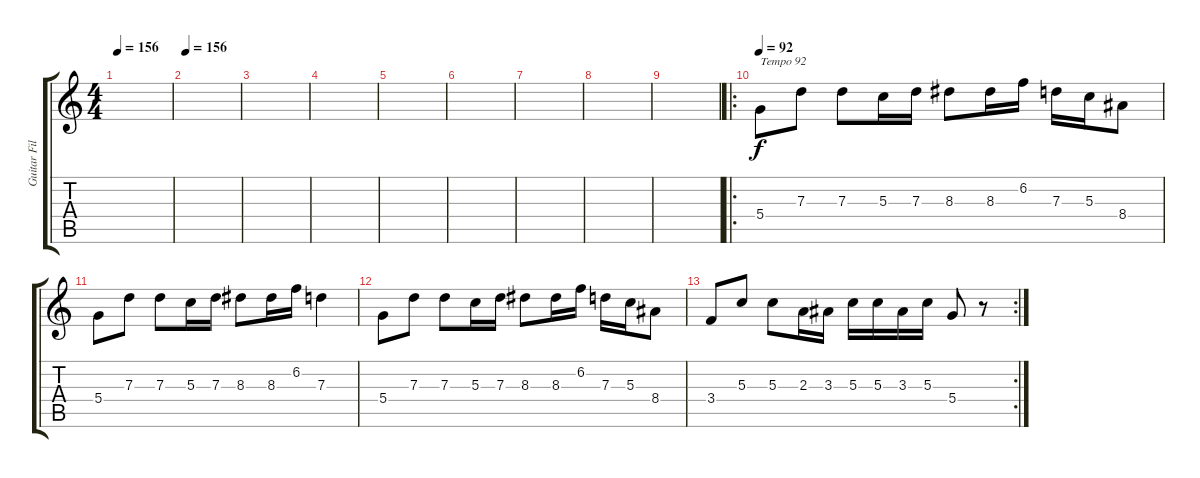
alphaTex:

\track ("Guitar Fills 2" "Guitar Fil") {instrument distortionguitar}
\staff {score tabs}
\tuning (E4 B3 G3 D3 A2 E2) {hide}
\ts (4 4)
\tempo 156
\clef g2
\ks c
|
\tempo 156
|
|
|
|
|
|
|
|
\ro
\tempo 92
5.4.8{txt "Tempo 92"} 7.3.8 7.3.8 5.3.16 7.3.16 8.3.8 8.3.16 6.2.16 7.3.16 5.3.16 8.4.8 |
5.4.8 7.3.8 7.3.8 5.3.16 7.3.16 8.3.8 8.3.16 6.2.16 7.3.4 |
5.4.8 7.3.8 7.3.8 5.3.16 7.3.16 8.3.8 8.3.16 6.2.16 7.3.16 5.3.16 8.4.8 |
\rc 2
3.4.8 5.3.8 5.3.8 2.3.16 3.3.16 5.3.16 5.3.16 3.3.16 5.3.16 5.4.8 r.8
